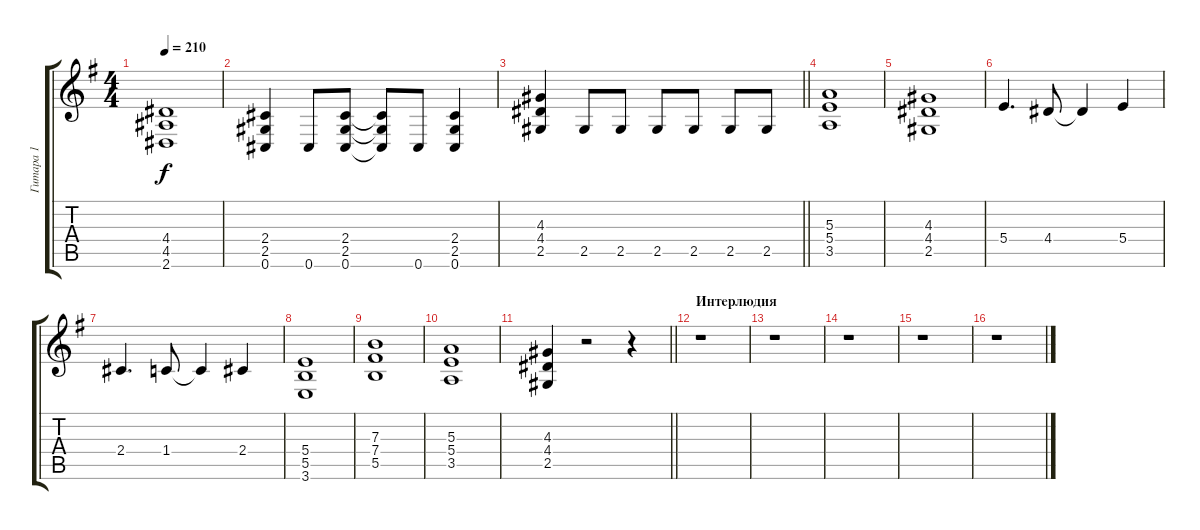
\track ("Гитара 1" "Гитара 1") {instrument distortionguitar}
\staff {score tabs}
\tuning (Db4 Ab3 E3 B2 Gb2 Db2) {hide}
\ts (4 4)
\tempo 210
\clef g2
\ks g
(4.4 4.5 2.6).1{dy f} |
(2.4 2.5 0.6).4 0.6.8 (2.4 2.5 0.6).8 (2.4{t} 2.5{t} 0.6{t}).8 0.6.8 (2.4 2.5 0.6).4 |
\barLineRight lightlight
(4.3 4.4 2.5).4 2.5.8 2.5.8 2.5.8 2.5.8 2.5.8 2.5.8 |
(5.3 5.4 3.5).1 |
(4.3 4.4 2.5).1 |
5.4.4{d} 4.4.8 4.4{t}.4 5.4.4 |
2.4.4{d} 1.4.8 1.4{t}.4 2.4.4 |
(5.4 5.5 3.6).1 |
(7.3 7.4 5.5).1 |
(5.3 5.4 3.5).1 |
\barLineRight lightlight
(4.3 4.4 2.5).4 r.2 r.4 |
\section ("" "Интерлюдия")
r.1 |
r.1 |
r.1 |
r.1 |
r.1
